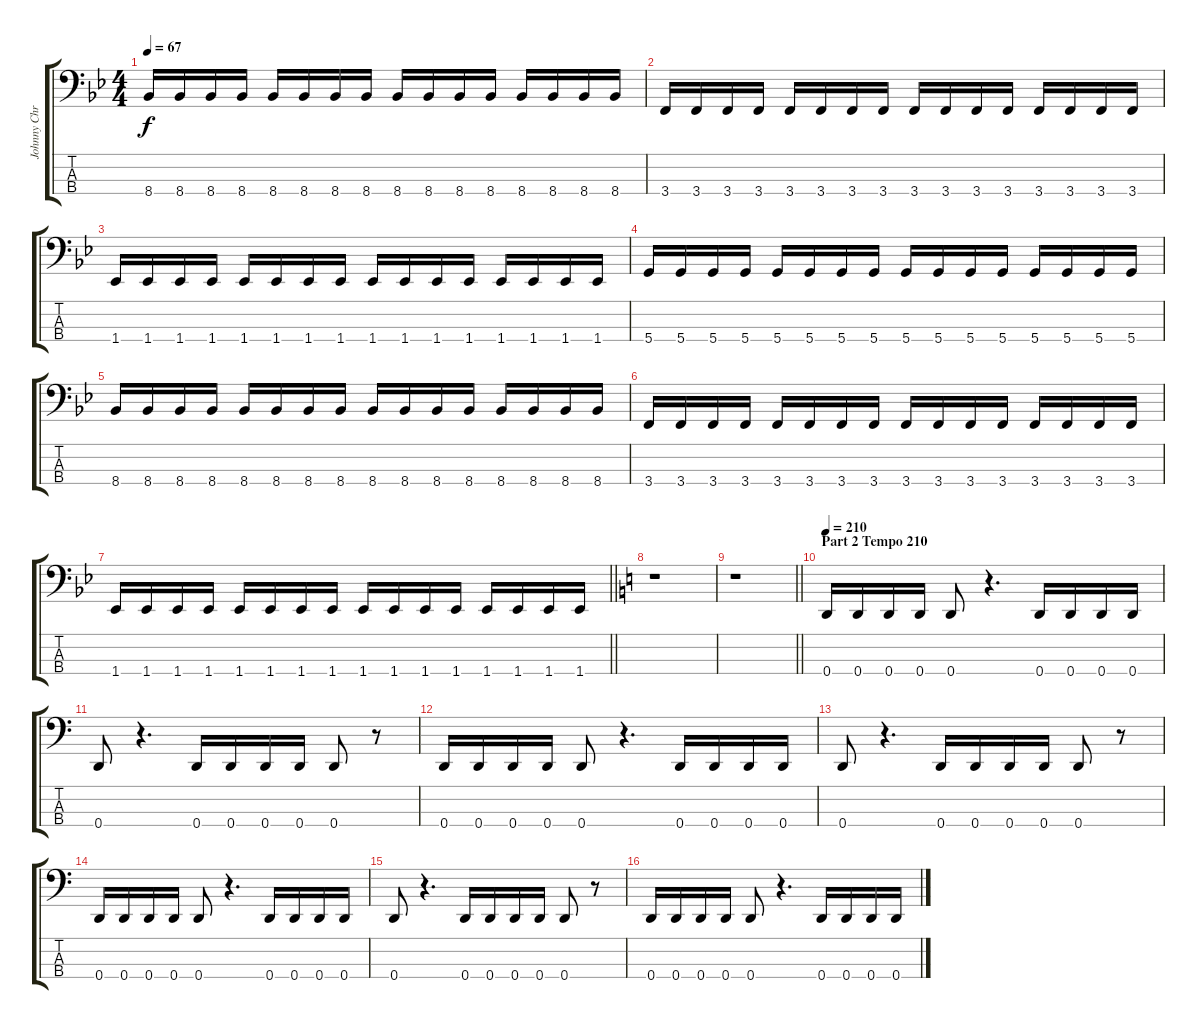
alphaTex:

\track ("Johnny Christ" "Johnny Chr") {instrument electricbassfinger}
\staff {score tabs}
\tuning (G2 D2 A1 D1) {hide}
\ts (4 4)
\tempo 67
\clef f4
\ks bb
8.4.16{dy f} 8.4.16 8.4.16 8.4.16 8.4.16 8.4.16 8.4.16 8.4.16 8.4.16 8.4.16 8.4.16 8.4.16 8.4.16 8.4.16 8.4.16 8.4.16 |
3.4.16 3.4.16 3.4.16 3.4.16 3.4.16 3.4.16 3.4.16 3.4.16 3.4.16 3.4.16 3.4.16 3.4.16 3.4.16 3.4.16 3.4.16 3.4.16 |
1.4.16 1.4.16 1.4.16 1.4.16 1.4.16 1.4.16 1.4.16 1.4.16 1.4.16 1.4.16 1.4.16 1.4.16 1.4.16 1.4.16 1.4.16 1.4.16 |
5.4.16{volume 0} 5.4.16 5.4.16 5.4.16 5.4.16 5.4.16 5.4.16 5.4.16 5.4.16 5.4.16 5.4.16 5.4.16 5.4.16 5.4.16 5.4.16 5.4.16 |
8.4.16 8.4.16 8.4.16 8.4.16 8.4.16 8.4.16 8.4.16 8.4.16 8.4.16 8.4.16 8.4.16 8.4.16 8.4.16 8.4.16 8.4.16 8.4.16 |
3.4.16 3.4.16 3.4.16 3.4.16 3.4.16 3.4.16 3.4.16 3.4.16 3.4.16 3.4.16 3.4.16 3.4.16 3.4.16 3.4.16 3.4.16 3.4.16 |
\barLineRight lightlight
1.4.16 1.4.16 1.4.16 1.4.16 1.4.16 1.4.16 1.4.16 1.4.16 1.4.16 1.4.16 1.4.16 1.4.16 1.4.16 1.4.16 1.4.16 1.4.16 |
\ks c
r.1 |
\barLineRight lightlight
r.1 |
\section ("" "Part 2 Tempo 210")
\tempo 210
0.4.16{volume 12} 0.4.16 0.4.16 0.4.16 0.4.8 r.4{d} 0.4.16 0.4.16 0.4.16 0.4.16 |
0.4.8 r.4{d} 0.4.16 0.4.16 0.4.16 0.4.16 0.4.8 r.8 |
0.4.16 0.4.16 0.4.16 0.4.16 0.4.8 r.4{d} 0.4.16 0.4.16 0.4.16 0.4.16 |
0.4.8 r.4{d} 0.4.16 0.4.16 0.4.16 0.4.16 0.4.8 r.8 |
0.4.16 0.4.16 0.4.16 0.4.16 0.4.8 r.4{d} 0.4.16 0.4.16 0.4.16 0.4.16 |
0.4.8 r.4{d} 0.4.16 0.4.16 0.4.16 0.4.16 0.4.8 r.8 |
0.4.16 0.4.16 0.4.16 0.4.16 0.4.8 r.4{d} 0.4.16 0.4.16 0.4.16 0.4.16
